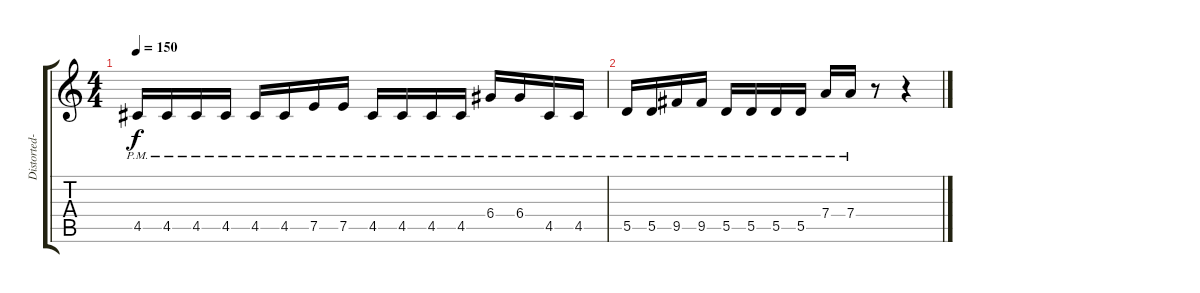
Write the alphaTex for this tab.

\track ("Distorted-Rythum" "Distorted-") {instrument distortionguitar}
\staff {score tabs}
\tuning (E4 B3 G3 D3 A2 E2) {hide}
\ts (4 4)
\tempo 150
\clef g2
\ks c
4.5{pm}.16{dy f} 4.5{pm}.16 4.5{pm}.16 4.5{pm}.16 4.5{pm}.16 4.5{pm}.16 7.5{pm}.16 7.5{pm}.16 4.5{pm}.16 4.5{pm}.16 4.5{pm}.16 4.5{pm}.16 6.4{pm}.16 6.4{pm}.16 4.5{pm}.16 4.5{pm}.16 |
5.5{pm}.16 5.5{pm}.16 9.5{pm}.16 9.5{pm}.16 5.5{pm}.16 5.5{pm}.16 5.5{pm}.16 5.5{pm}.16 7.4{pm}.16 7.4{pm}.16 r.8 r.4
